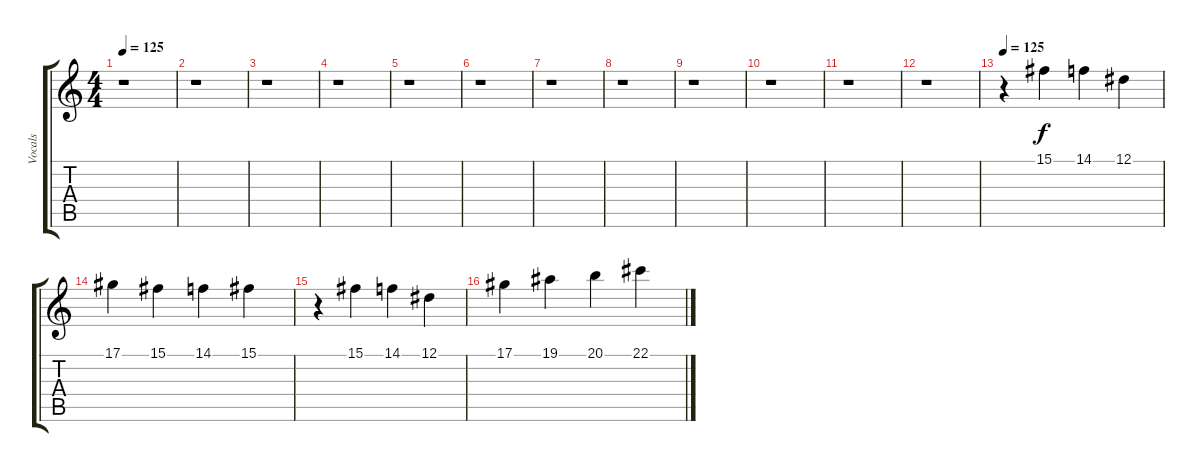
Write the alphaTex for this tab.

\track ("Vocals" "Vocals") {instrument choiraahs}
\staff {score tabs}
\tuning (Eb4 Bb3 Gb3 Db3 Ab2 Eb2) {hide}
\ts (4 4)
\tempo 120
\tempo 125
\clef g2
\ks c
r.1{dy f} |
r.1 |
r.1 |
r.1 |
r.1 |
r.1 |
r.1 |
r.1 |
r.1 |
r.1 |
r.1 |
r.1 |
\tempo 125
r.4 15.1.4 14.1.4 12.1.4 |
17.1.4 15.1.4 14.1.4 15.1.4 |
r.4 15.1.4 14.1.4 12.1.4 |
17.1.4 19.1.4 20.1.4 22.1.4
